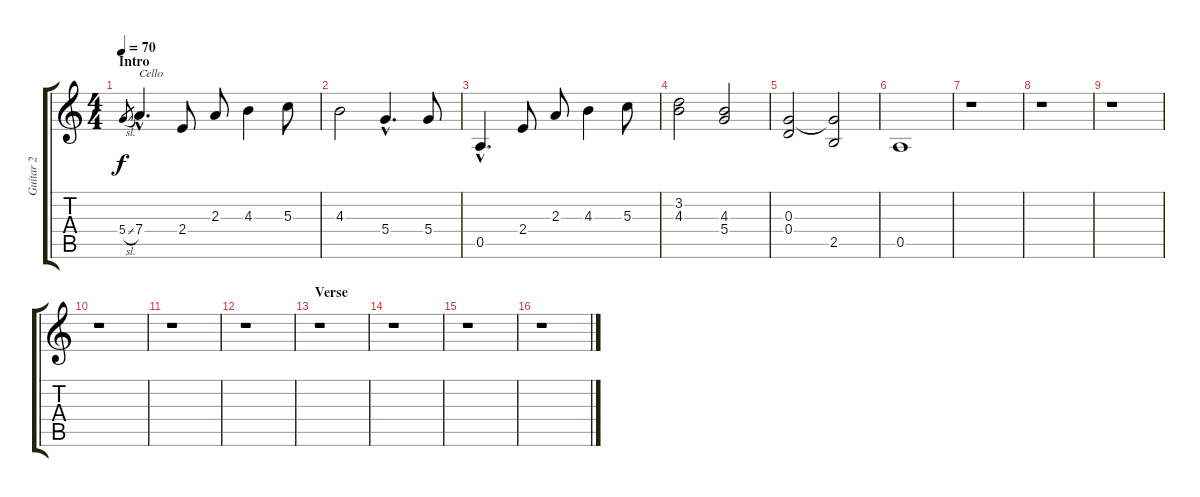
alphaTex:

\track ("Guitar 2" "Guitar 2") {instrument overdrivenguitar}
\staff {score tabs}
\tuning (E4 B3 G3 D3 A2 E2) {hide}
\ts (4 4)
\section ("" "Intro")
\tempo 70
\clef g2
\ks c
5.4{sl}.8{gr dy f instrument overdrivenguitar} 7.4{hac}.4{d txt "Cello" volume 15 balance 8 instrument cello} 2.4.8 2.3.8 4.3.4 5.3.8 |
4.3.2 5.4{hac}.4{d} 5.4.8 |
0.5{hac}.4{d} 2.4.8 2.3.8 4.3.4 5.3.8 |
(3.2 4.3).2{volume 13} (4.3 5.4).2 |
(0.3 0.4).2 (0.3{t} 2.5).2 |
0.5.1 |
r.1{instrument overdrivenguitar} |
r.1 |
r.1 |
r.1 |
r.1 |
r.1 |
\section ("" "Verse")
r.1 |
r.1 |
r.1 |
r.1
